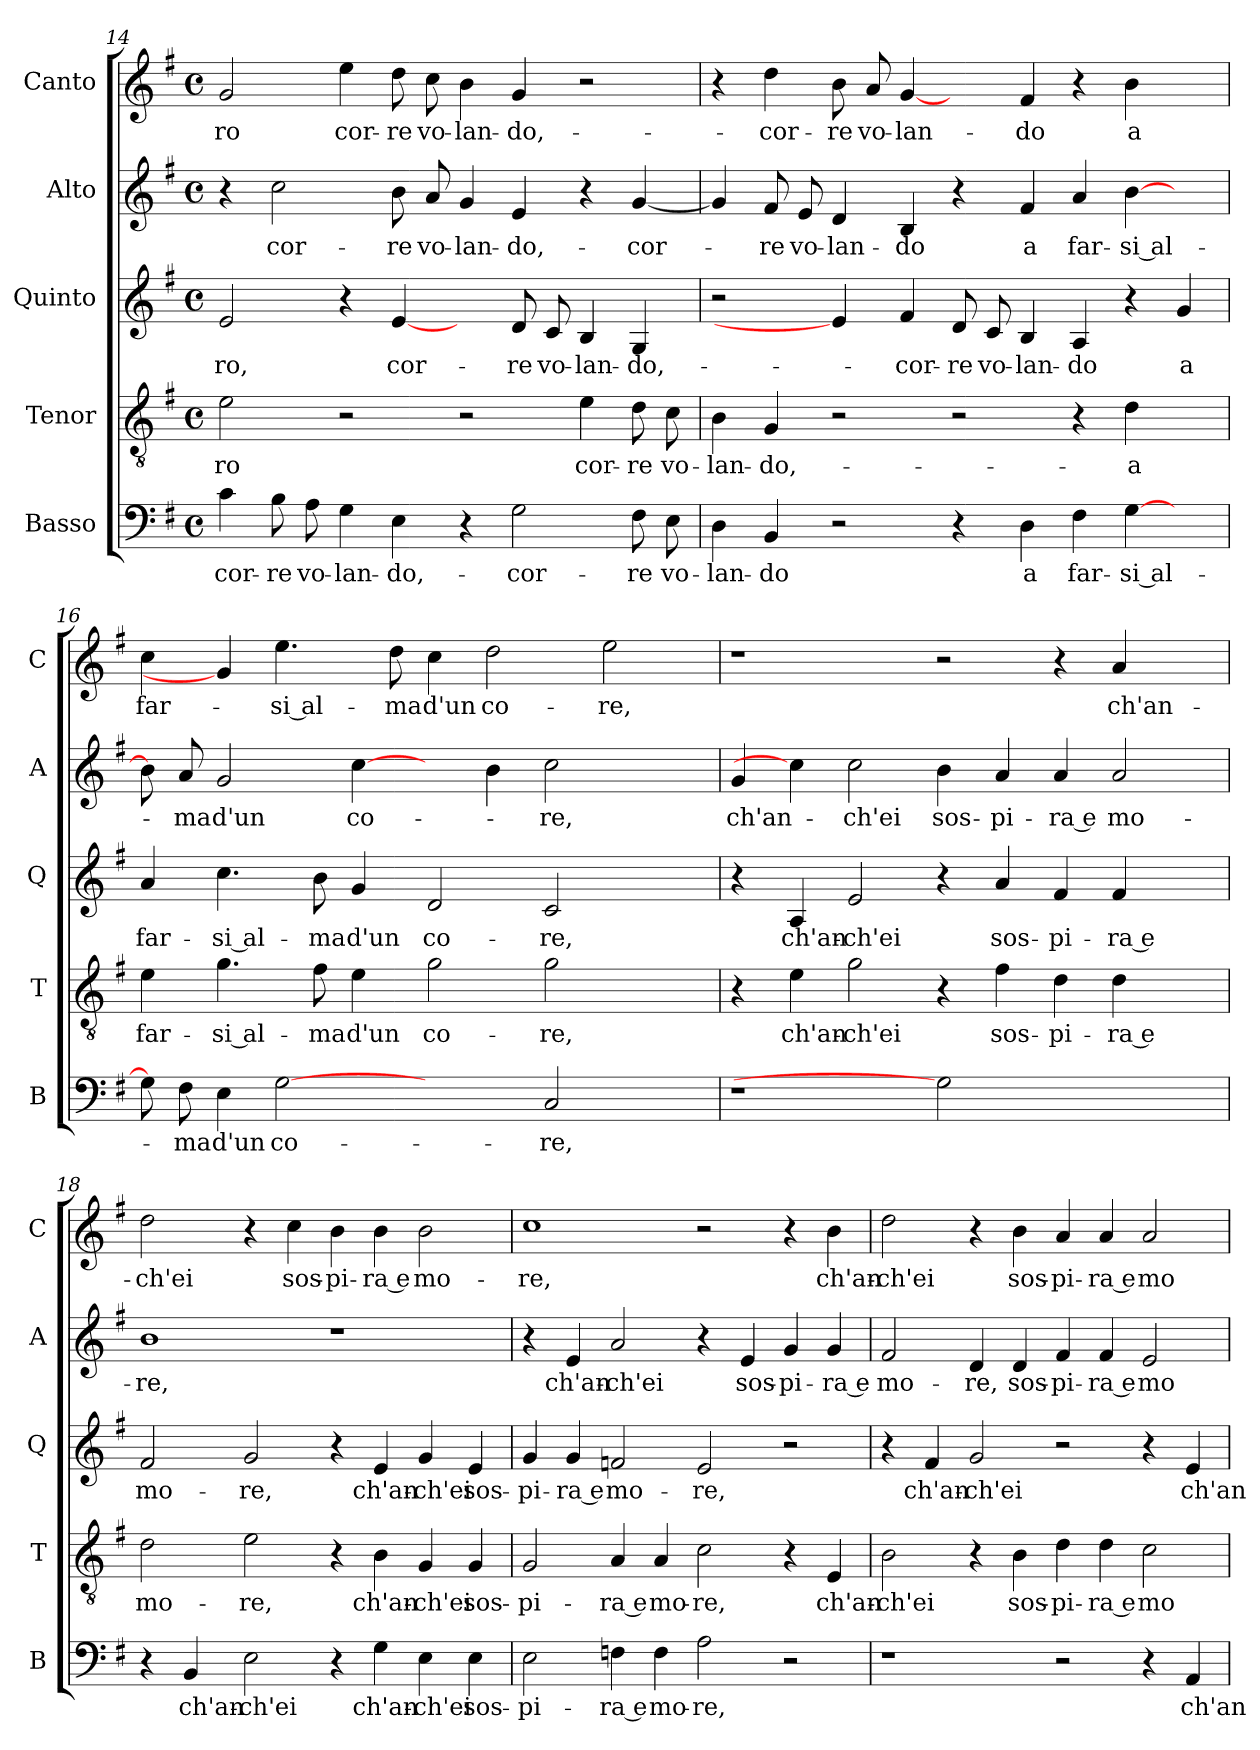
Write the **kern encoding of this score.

**kern	**text	**kern	**text	**kern	**text	**kern	**text	**kern	**text
*part5	*part5	*part4	*part4	*part3	*part3	*part2	*part2	*part1	*part1
*staff5	*staff5	*staff4	*staff4	*staff3	*staff3	*staff2	*staff2	*staff1	*staff1
*I"Basso	*	*I"Tenor	*	*I"Quinto	*	*I"Alto	*	*I"Canto	*
*I'B	*	*I'T	*	*I'Q	*	*I'A	*	*I'C	*
!!LO:PB:g=z
*clefF4	*	*clefGv2	*	*clefG2	*	*clefG2	*	*clefG2	*
*k[f#]	*	*k[f#]	*	*k[f#]	*	*k[f#]	*	*k[f#]	*
*G:	*	*G:	*	*G:	*	*G:	*	*G:	*
*M4/4	*	*M4/4	*	*M4/4	*	*M4/4	*	*M4/4	*
*met(c)	*	*met(c)	*	*met(c)	*	*met(c)	*	*met(c)	*
=14	=14	=14	=14	=14	=14	=14	=14	=14	=14
!	!LO:LY:b	!	!LO:LY:b	!	!LO:LY:b	!	!	!	!LO:LY:b
4c\	cor-	2e\	-ro	2e/	-ro,	4r	.	2g/	-ro
!	!LO:LY:b	!	!	!	!	!	!LO:LY:b	!	!
8B\	-re	.	.	.	.	2cc\	cor-	.	.
!	!LO:LY:b	!	!	!	!	!	!	!	!
8A\	vo-	.	.	.	.	.	.	.	.
!	!LO:LY:b	!	!	!	!	!	!	!	!LO:LY:b
4G\	-lan-	2r	.	4r	.	.	.	4ee\	cor-
!	!LO:LY:b	!	!	!	!LO:LY:b	!	!LO:LY:b	!	!LO:LY:b
4E\	-do,-	.	.	[4e/	cor-	8b\	-re	8dd\	-re
!	!	!	!	!	!	!	!LO:LY:b	!	!LO:LY:b
.	.	.	.	.	.	8a/	vo-	8cc\	vo-
!	!	!	!	!	!	!	!LO:LY:b	!	!LO:LY:b
4r	.	2r	.	4ryy	.	4g/	-lan-	4b\	-lan-
!	!LO:LY:b	!	!	!	!LO:LY:b	!	!LO:LY:b	!	!LO:LY:b
2G\	-cor-	.	.	8d/	-re	4e/	-do,-	4g/	-do,-
!	!	!	!	!	!LO:LY:b	!	!	!	!
.	.	.	.	8c/	vo-	.	.	.	.
!	!	!	!LO:LY:b	!	!LO:LY:b	!	!	!	!
.	.	4e\	cor-	4B/	-lan-	4r	.	2r	.
!	!LO:LY:b	!	!LO:LY:b	!	!LO:LY:b	!	!LO:LY:b	!	!
8F#\	-re	8d\	-re	4G/	-do,-	[4g/	-cor-	.	.
!	!LO:LY:b	!	!LO:LY:b	!	!	!	!	!	!
8E\	vo-	8c\	vo-	.	.	.	.	.	.
=15	=15	=15	=15	=15	=15	=15	=15	=15	=15
!	!LO:LY:b	!	!LO:LY:b	!	!	!	!	!	!
4D\	-lan-	4B\	-lan-	2r	.	4g/]	.	4r	.
!	!LO:LY:b	!	!LO:LY:b	!	!	!	!LO:LY:b	!	!LO:LY:b
4BB/	-do	4G/	-do,-	.	.	8f#/	-re	4dd\	-cor-
!	!	!	!	!	!	!	!LO:LY:b	!	!
.	.	.	.	.	.	8e/	vo-	.	.
!	!	!	!	!	!	!	!LO:LY:b	!	!LO:LY:b
2r	.	2r	.	4e/]	.	4d/	-lan-	8b\	-re
!	!	!	!	!	!	!	!	!	!LO:LY:b
.	.	.	.	.	.	.	.	8a/	vo-
!	!	!	!	!	!LO:LY:b	!	!LO:LY:b	!	!LO:LY:b
.	.	.	.	4f#/	-cor-	4B/	-do	[4g/	-lan-
!	!	!	!	!	!LO:LY:b	!	!	!	!
4r	.	2r	.	8d/	-re	4r	.	4ryy	.
!	!	!	!	!	!LO:LY:b	!	!	!	!
.	.	.	.	8c/	vo-	.	.	.	.
!	!LO:LY:b	!	!	!	!LO:LY:b	!	!LO:LY:b	!	!LO:LY:b
4D\	a	.	.	4B/	-lan-	4f#/	a	4f#/	-do
!	!LO:LY:b	!	!	!	!LO:LY:b	!	!LO:LY:b	!	!
4F#\	far-	4r	.	4A/	-do	4a/	far-	4r	.
!	!LO:LY:b	!	!LO:LY:b	!	!	!	!LO:LY:b	!	!LO:LY:b
[4G\	-si al-	4d\	-a	4r	.	[4b\	-si al-	4b\	a
!	!	!	!	!	!LO:LY:b	!	!	!	!
4ryy	.	4ryy	.	4g/	a	4ryy	.	4ryy	.
=16	=16	=16	=16	=16	=16	=16	=16	=16	=16
!	!	!	!LO:LY:b	!	!LO:LY:b	!	!	!	!LO:LY:b
8G\]	.	4e\	far-	4a/	far-	8b\]	.	4cc\	far-
!	!LO:LY:b	!	!	!	!	!	!LO:LY:b	!	!
8F#\	-ma	.	.	.	.	8a/	-ma	.	.
!	!LO:LY:b	!	!LO:LY:b	!	!LO:LY:b	!	!LO:LY:b	!	!
4E\	d'un	4.g\	-si al-	4.cc\	-si al-	2g/	d'un	4g/]	.
!	!LO:LY:b	!	!	!	!	!	!	!	!LO:LY:b
[2G	co-	.	.	.	.	.	.	4.ee\	-si al-
!	!	!	!LO:LY:b	!	!LO:LY:b	!	!	!	!
.	.	8f#\	-ma	8b\	-ma	.	.	.	.
!	!	!	!LO:LY:b	!	!LO:LY:b	!	!LO:LY:b	!	!
.	.	4e\	d'un	4g/	d'un	[4cc\	co-	.	.
!	!	!	!	!	!	!	!	!	!LO:LY:b
.	.	.	.	.	.	.	.	8dd\	-ma
!	!	!	!LO:LY:b	!	!LO:LY:b	!	!	!	!LO:LY:b
2ryy	.	2g\	co-	2d/	co-	4ryy	.	4cc\	d'un
!	!	!	!	!	!	!	!	!	!LO:LY:b
.	.	.	.	.	.	4b\	.	2dd\	co-
!	!LO:LY:b	!	!LO:LY:b	!	!LO:LY:b	!	!LO:LY:b	!	!
2C/	-re,	2g\	-re,	2c/	-re,	2cc\	-re,	.	.
!	!	!	!	!	!	!	!	!	!LO:LY:b
.	.	.	.	.	.	.	.	2ee\	-re,
4ryy	.	4ryy	.	4ryy	.	4ryy	.	.	.
!!LO:LB:g=z
=17	=17	=17	=17	=17	=17	=17	=17	=17	=17
!	!	!	!	!	!	!	!LO:LY:b	!	!
1r	.	4r	.	4r	.	4g/	ch'an-	1r	.
!	!	!	!LO:LY:b	!	!LO:LY:b	!	!	!	!
.	.	4e\	ch'an-	4A/	ch'an-	4cc\]	.	.	.
!	!	!	!LO:LY:b	!	!LO:LY:b	!	!LO:LY:b	!	!
.	.	2g\	-ch'ei	2e/	-ch'ei	2cc\	-ch'ei	.	.
!	!	!	!	!	!	!	!LO:LY:b	!	!
2G]	.	4r	.	4r	.	4b\	sos-	2r	.
!	!	!	!LO:LY:b	!	!LO:LY:b	!	!LO:LY:b	!	!
.	.	4f#\	sos-	4a/	sos-	4a/	-pi-	.	.
!	!	!	!LO:LY:b	!	!LO:LY:b	!	!LO:LY:b	!	!
2.ryy	.	4d\	-pi-	4f#/	-pi-	4a/	-ra e	4r	.
!	!	!	!LO:LY:b	!	!LO:LY:b	!	!LO:LY:b	!	!LO:LY:b
.	.	4d\	-ra e	4f#/	-ra e	2a/	mo-	4a/	ch'an-
.	.	4ryy	.	4ryy	.	.	.	4ryy	.
=18	=18	=18	=18	=18	=18	=18	=18	=18	=18
!	!	!	!LO:LY:b	!	!LO:LY:b	!	!LO:LY:b	!	!LO:LY:b
4r	.	2d\	mo-	2f#/	mo-	1b	-re,	2dd\	-ch'ei
!	!LO:LY:b	!	!	!	!	!	!	!	!
4BB/	ch'an-	.	.	.	.	.	.	.	.
!	!LO:LY:b	!	!LO:LY:b	!	!LO:LY:b	!	!	!	!
2E\	-ch'ei	2e\	-re,	2g/	-re,	.	.	4r	.
!	!	!	!	!	!	!	!	!	!LO:LY:b
.	.	.	.	.	.	.	.	4cc\	sos-
!	!	!	!	!	!	!	!	!	!LO:LY:b
4r	.	4r	.	4r	.	1r	.	4b\	-pi-
!	!LO:LY:b	!	!LO:LY:b	!	!LO:LY:b	!	!	!	!LO:LY:b
4G\	ch'an-	4B\	ch'an-	4e/	ch'an-	.	.	4b\	-ra e
!	!LO:LY:b	!	!LO:LY:b	!	!LO:LY:b	!	!	!	!LO:LY:b
4E\	-ch'ei	4G/	-ch'ei	4g/	-ch'ei	.	.	2b\	mo-
!	!LO:LY:b	!	!LO:LY:b	!	!LO:LY:b	!	!	!	!
4E\	sos-	4G/	sos-	4e/	sos-	.	.	.	.
=19	=19	=19	=19	=19	=19	=19	=19	=19	=19
!	!LO:LY:b	!	!LO:LY:b	!	!LO:LY:b	!	!	!	!LO:LY:b
2E\	-pi-	2G/	-pi-	4g/	-pi-	4r	.	1cc	-re,
!	!	!	!	!	!LO:LY:b	!	!LO:LY:b	!	!
.	.	.	.	4g/	-ra e	4e/	ch'an-	.	.
!	!LO:LY:b	!	!LO:LY:b	!	!LO:LY:b	!	!LO:LY:b	!	!
4Fn\	-ra e	4A/	-ra e	2fn/	mo-	2a/	-ch'ei	.	.
!	!LO:LY:b	!	!LO:LY:b	!	!	!	!	!	!
4F\	mo-	4A/	mo-	.	.	.	.	.	.
!	!LO:LY:b	!	!LO:LY:b	!	!LO:LY:b	!	!	!	!
2A\	-re,	2c\	-re,	2e/	-re,	4r	.	2r	.
!	!	!	!	!	!	!	!LO:LY:b	!	!
.	.	.	.	.	.	4e/	sos-	.	.
!	!	!	!	!	!	!	!LO:LY:b	!	!
2r	.	4r	.	2r	.	4g/	-pi-	4r	.
!	!	!	!LO:LY:b	!	!	!	!LO:LY:b	!	!LO:LY:b
.	.	4E/	ch'an-	.	.	4g/	-ra e	4b\	ch'an-
!!LO:LB:g=z
=20	=20	=20	=20	=20	=20	=20	=20	=20	=20
!	!	!	!LO:LY:b	!	!	!	!LO:LY:b	!	!LO:LY:b
1r	.	2B\	-ch'ei	4r	.	2f#/	mo-	2dd\	-ch'ei
!	!	!	!	!	!LO:LY:b	!	!	!	!
.	.	.	.	4f#/	ch'an-	.	.	.	.
!	!	!	!	!	!LO:LY:b	!	!LO:LY:b	!	!
.	.	4r	.	2g/	-ch'ei	4d/	-re,	4r	.
!	!	!	!LO:LY:b	!	!	!	!LO:LY:b	!	!LO:LY:b
.	.	4B\	sos-	.	.	4d/	sos-	4b\	sos-
!	!	!	!LO:LY:b	!	!	!	!LO:LY:b	!	!LO:LY:b
2r	.	4d\	-pi-	2r	.	4f#/	-pi-	4a/	-pi-
!	!	!	!LO:LY:b	!	!	!	!LO:LY:b	!	!LO:LY:b
.	.	4d\	-ra e	.	.	4f#/	-ra e	4a/	-ra e
!	!	!	!LO:LY:b	!	!	!	!LO:LY:b	!	!LO:LY:b
4r	.	2c\	mo-	4r	.	2e/	mo-	2a/	mo-
!	!LO:LY:b	!	!	!	!LO:LY:b	!	!	!	!
4AA/	ch'an-	.	.	4e/	ch'an-	.	.	.	.
=	=	=	=	=	=	=	=	=	=
*-	*-	*-	*-	*-	*-	*-	*-	*-	*-
